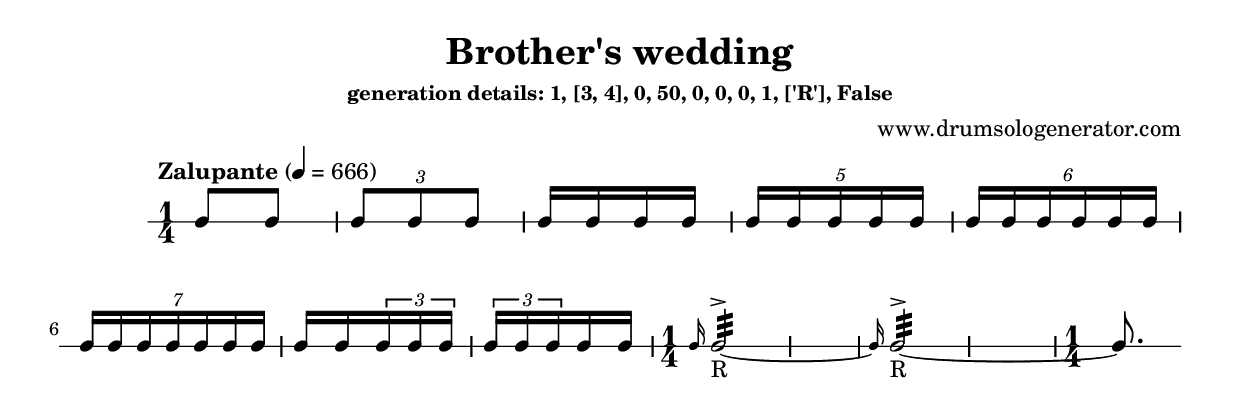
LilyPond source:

\version "2.20.0" 

\header{
  title = "Brother's wedding"
  composer = "www.drumsologenerator.com"
  subsubtitle = "generation details: 1, [3, 4], 0, 50, 0, 0, 0, 1, ['R'], False" 
}

\score {
  \new RhythmicStaff {
    \tempo "Zalupante" 4 = 666
    % \time 2/4
    %   \grace c16 c2:32~_"R"^>
    %   c8. c16 \tuplet 5/4 { c8 c8 c16 }
    % \time 3/4
    %   \tuplet 3/2 {c4 r c} r16 c:32 \grace c 16 c c:32
    % \time 2/4
    %   c8 c
    %   \tuplet 3/2 {c8 c c} 
    %   \tuplet 5/4 {c16_"R"^> c_"L"^> c_"R"^> c_"L"^> c_"R"^>} 
    %   \tuplet 6/4 {c16 c c c c c}
    % \time 4/4
    %   c4 c c c
    \time 1/4
      c8 c8 
      \tuplet 3/2 {c8 c8 c8}
      c16 c16 c16 c16
      \tuplet 5/4 {c16 c16 c16 c16 c16}
      \tuplet 6/4 {c16 c16 c16 c16 c16 c16}
      \tuplet 7/4 {c16 c16 c16 c16 c16 c16 c16}
      c16 c16 \tuplet 3/2 {c16 c16 c16}
      \tuplet 3/2 {c16 c16 c16} c16 c16
    \time 1/4
      \grace c16 c2:32~_"R"^>
      \grace c16 c2:32~_"R"^> 
    \time 1/4
      c8.
    }
}